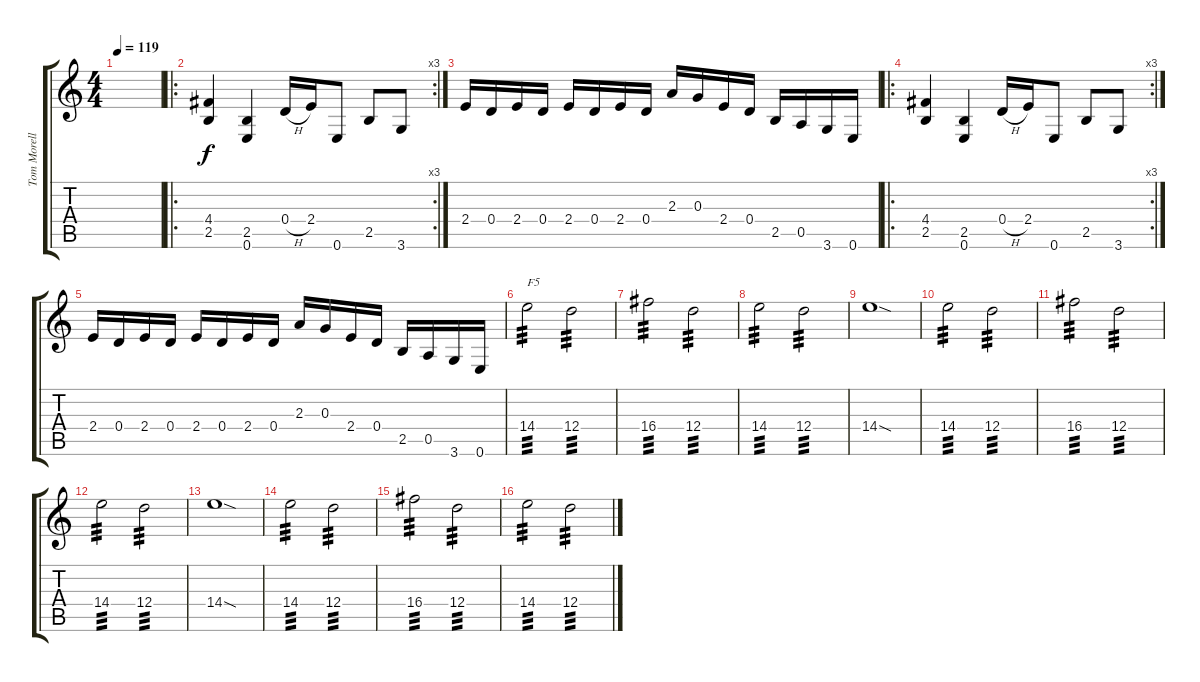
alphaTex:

\track ("Tom Morello" "Tom Morell") {instrument distortionguitar}
\staff {score tabs}
\tuning (E4 B3 G3 D3 A2 E2) {hide}
\ts (4 4)
\tempo 119
\clef g2
\ks c
|
\ro
\rc 3
(4.4 2.5).4 (2.5 0.6).4 0.4{h}.16 2.4.16 0.6.8 2.5.8 3.6.8 |
2.4.16 0.4.16 2.4.16 0.4.16 2.4.16 0.4.16 2.4.16 0.4.16 2.3.16 0.3.16 2.4.16 0.4.16 2.5.16 0.5.16 3.6.16 0.6.16 |
\ro
\rc 3
(4.4 2.5).4 (2.5 0.6).4 0.4{h}.16 2.4.16 0.6.8 2.5.8 3.6.8 |
2.4.16 0.4.16 2.4.16 0.4.16 2.4.16 0.4.16 2.4.16 0.4.16 2.3.16 0.3.16 2.4.16 0.4.16 2.5.16 0.5.16 3.6.16 0.6.16 |
14.4.2{txt "F5" tp 3} 12.4.2{tp 3} |
16.4.2{tp 3} 12.4.2{tp 3} |
14.4.2{tp 3} 12.4.2{tp 3} |
14.4{sod}.1 |
14.4.2{tp 3} 12.4.2{tp 3} |
16.4.2{tp 3} 12.4.2{tp 3} |
14.4.2{tp 3} 12.4.2{tp 3} |
14.4{sod}.1 |
14.4.2{tp 3} 12.4.2{tp 3} |
16.4.2{tp 3} 12.4.2{tp 3} |
14.4.2{tp 3} 12.4.2{tp 3}
